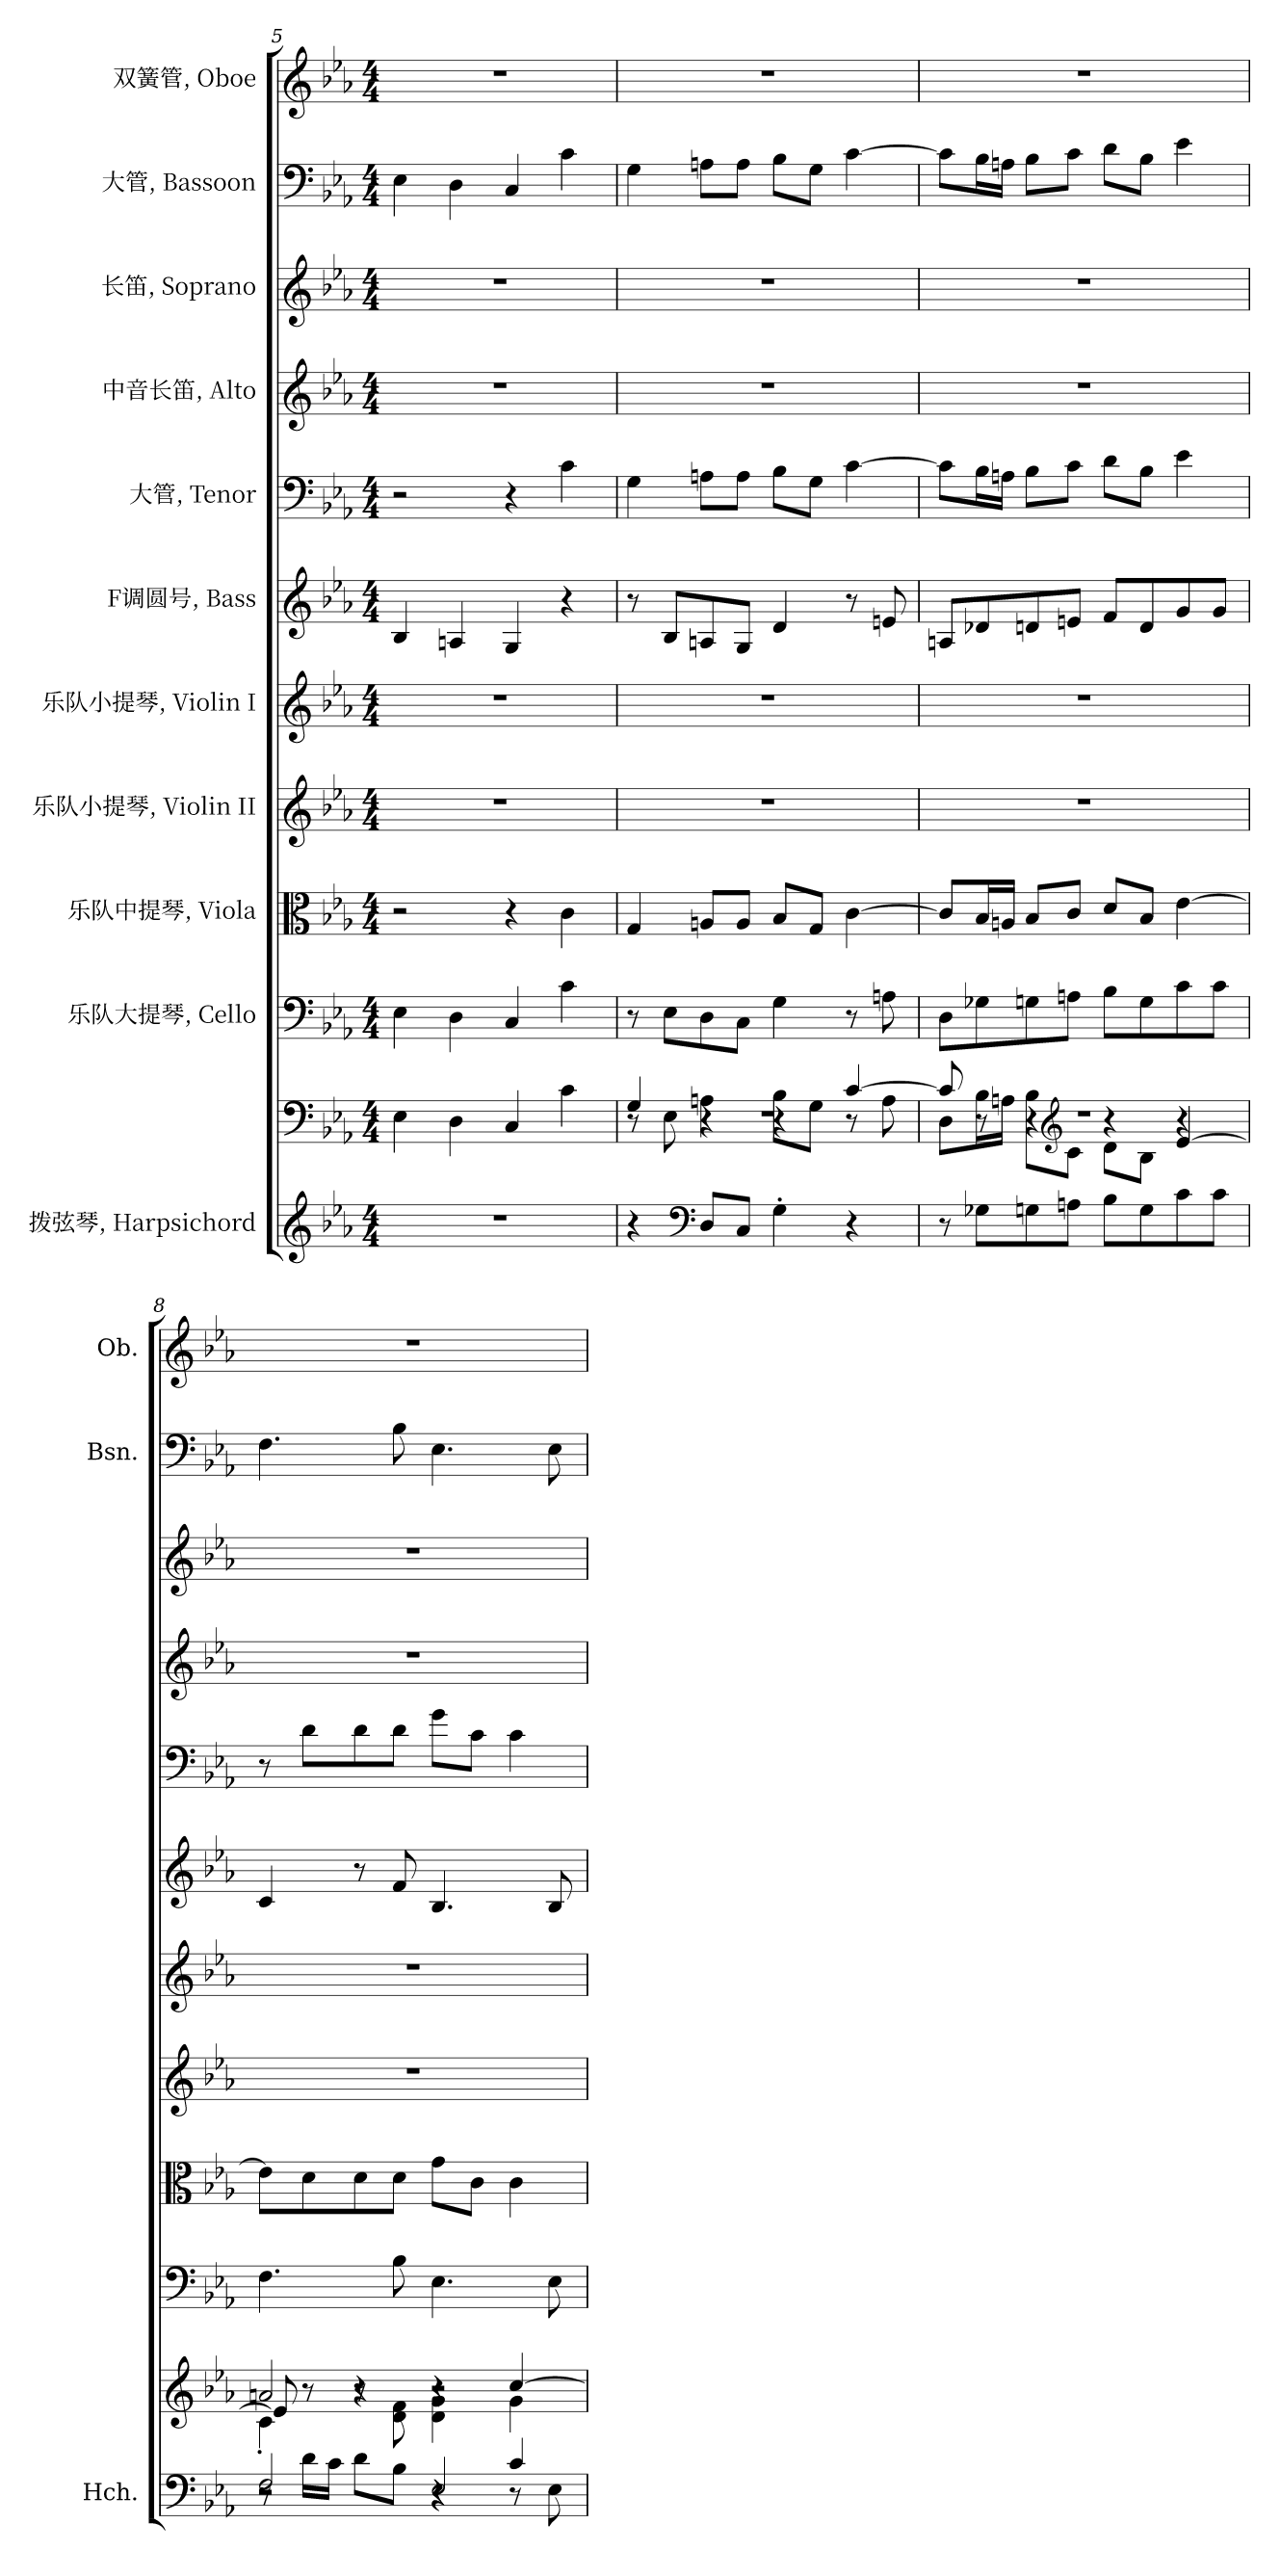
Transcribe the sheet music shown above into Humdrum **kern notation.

**kern	**kern	**kern	**kern	**kern	**kern	**kern	**kern	**kern	**kern	**kern	**kern
*part11	*part11	*part10	*part9	*part8	*part7	*part6	*part5	*part4	*part3	*part2	*part1
*staff12	*staff11	*staff10	*staff9	*staff8	*staff7	*staff6	*staff5	*staff4	*staff3	*staff2	*staff1
*I"拨弦琴, Harpsichord	*	*I"乐队大提琴, Cello	*I"乐队中提琴, Viola	*I"乐队小提琴, Violin II	*I"乐队小提琴, Violin I	*I"F调圆号, Bass	*I"大管, Tenor	*I"中音长笛, Alto	*I"长笛, Soprano	*I"大管, Bassoon	*I"双簧管, Oboe
*I'Hch.	*	*	*	*	*	*	*	*	*	*I'Bsn.	*I'Ob.
*clefG2	*clefF4	*clefF4	*clefC3	*clefG2	*clefG2	*clefG2	*clefF4	*clefG2	*clefG2	*clefF4	*clefG2
*	*	*	*	*	*	*ITrd4c7	*	*ITrd3c5	*	*	*
*k[b-e-a-]	*k[b-e-a-]	*k[b-e-a-]	*k[b-e-a-]	*k[b-e-a-]	*k[b-e-a-]	*k[b-e-a-d-]	*k[b-e-a-]	*k[b-e-]	*k[b-e-a-]	*k[b-e-a-]	*k[b-e-a-]
*M4/4	*M4/4	*M4/4	*M4/4	*M4/4	*M4/4	*M4/4	*M4/4	*M4/4	*M4/4	*M4/4	*M4/4
=5	=5	=5	=5	=5	=5	=5	=5	=5	=5	=5	=5
1r	4E-\	4E-\	2r	1r	1r	4E-/	2r	1r	1r	4E-\	1r
.	4D\	4D\	.	.	.	4Dn/	.	.	.	4D\	.
.	4C/	4C/	4r	.	.	4C/	4r	.	.	4C/	.
.	4c\	4c\	4c\	.	.	4r	4c\	.	.	4c\	.
=6	=6	=6	=6	=6	=6	=6	=6	=6	=6	=6	=6
*	*^	*	*	*	*	*	*	*	*	*	*
*	*	*^	*	*	*	*	*	*	*	*	*	*
4r	1r	8r	4G/	8r	4G/	1r	1r	8r	4G\	1r	1r	4G\	1r
.	.	8E-\	.	8E-\L	.	.	.	8E-/L	.	.	.	.	.
*clefF4	*	*	*	*	*	*	*	*	*	*	*	*	*
8D/L	.	4An\	4r	8D\	8An/L	.	.	8Dn/	8An\L	.	.	8An\L	.
8C/J	.	.	.	8C\J	8A/J	.	.	8C/J	8A\J	.	.	8A\J	.
4G'\	.	8B-\L	4r	4G\	8B-/L	.	.	4G/	8B-\L	.	.	8B-\L	.
.	.	8G\J	.	.	8G/J	.	.	.	8G\J	.	.	8G\J	.
4r	.	8r	[4c/	8r	[4c\	.	.	8r	[4c\	.	.	[4c\	.
.	.	8A\	.	8An\	.	.	.	8An/	.	.	.	.	.
=7	=7	=7	=7	=7	=7	=7	=7	=7	=7	=7	=7	=7	=7
8r	1r	8D\L	8c/]	8D\L	8c/L]	1r	1r	8Dn/L	8c\L]	1r	1r	8c\L]	1r
8G-X\L	.	16B-\L	8r	8G-X\	16B-/L	.	.	8G-X/	16B-\L	.	.	16B-\L	.
.	.	16An\JJ	.	.	16An/JJ	.	.	.	16An\JJ	.	.	16An\JJ	.
8Gn\	.	8B-\L	4r	8Gn\	8B-/L	.	.	8Gn/	8B-\L	.	.	8B-\L	.
*	*clefG2	*	*	*	*	*	*	*	*	*	*	*	*
8An\J	.	8c\J	.	8An\J	8c/J	.	.	8An/J	8c\J	.	.	8c\J	.
8B-\L	.	8d\L	4r	8B-\L	8d/L	.	.	8B-/L	8d\L	.	.	8d\L	.
8G\	.	8B-\J	.	8G\	8B-/J	.	.	8G/	8B-\J	.	.	8B-\J	.
8c\	.	4r	[4e-/	8c\	[4e-\	.	.	8c/	4e-\	.	.	4e-\	.
8c\J	.	.	.	8c\J	.	.	.	8c/J	.	.	.	.	.
!!LO:PB:g=z
=8	=8	=8	=8	=8	=8	=8	=8	=8	=8	=8	=8	=8	=8
*^	*	*	*	*	*	*	*	*	*	*	*	*	*
*	*^	*	*	*	*	*	*	*	*	*	*	*	*	*
2r	8r	2F/	2an/	4c'\	8e-/]	4.F\	8e-\L]	1r	1r	4F/	8r	1r	1r	4.F\	1r
.	16d\LL	.	.	.	8r	.	8d\	.	.	.	8d\L	.	.	.	.
.	16c\JJ	.	.	.	.	.	.	.	.	.	.	.	.	.	.
.	8d\L	.	.	8r	4r	.	8d\	.	.	8r	8d\	.	.	.	.
.	8B-\J	.	.	8d\ 8f\	.	8B-\	8d\J	.	.	8B-/	8d\J	.	.	8B-\	.
4r	4r	2E-/	4r	4d\ 4g\	2r	4.E-\	8g\L	.	.	4.E-/	8g\L	.	.	4.E-\	.
.	.	.	.	.	.	.	8c\J	.	.	.	8c\J	.	.	.	.
4c/	8r	.	[4cc/	4g\	.	.	4c\	.	.	.	4c\	.	.	.	.
.	8E-\	.	.	.	.	8E-\	.	.	.	8E-/	.	.	.	8E-\	.
*v	*v	*v	*	*	*	*	*	*	*	*	*	*	*	*	*
*	*v	*v	*v	*	*	*	*	*	*	*	*	*	*
=	=	=	=	=	=	=	=	=	=	=	=
*-	*-	*-	*-	*-	*-	*-	*-	*-	*-	*-	*-
